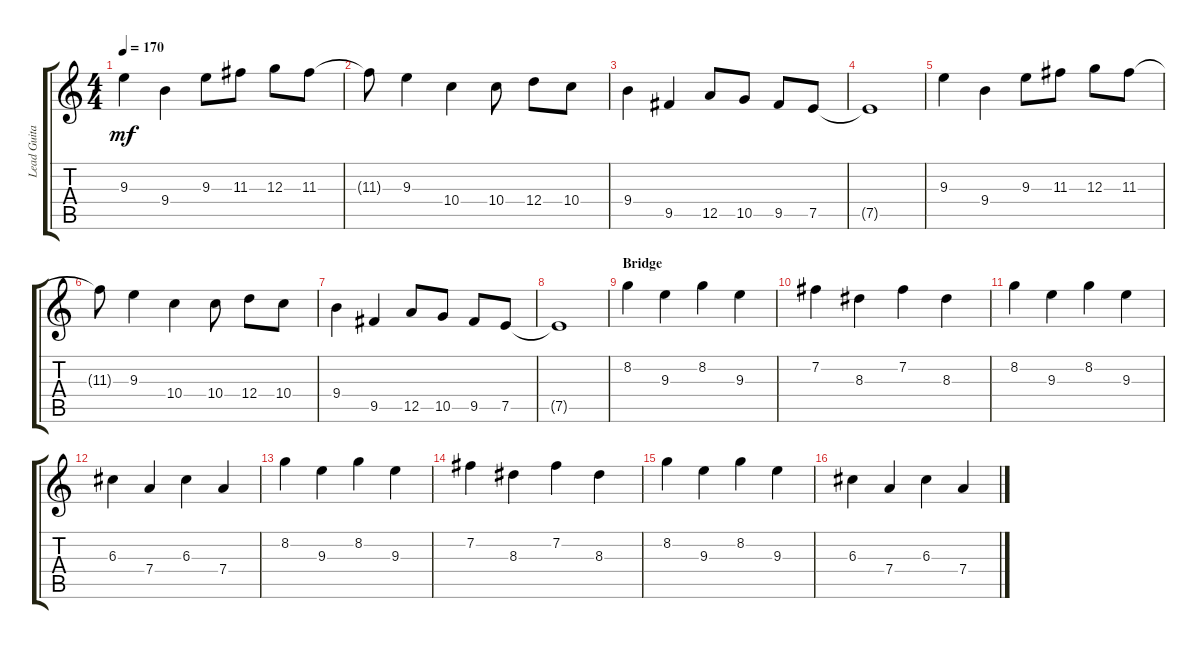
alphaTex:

\track ("Lead Guitar" "Lead Guita") {instrument overdrivenguitar}
\staff {score tabs}
\tuning (E4 B3 G3 D3 A2 E2) {hide}
\ts (4 4)
\tempo 170
\clef g2
\ks c
9.3.4{dy mf} 9.4.4 9.3.8 11.3.8 12.3.8 11.3.8 |
11.3{t}.8 9.3.4 10.4.4 10.4.8 12.4.8 10.4.8 |
9.4.4 9.5.4 12.5.8 10.5.8 9.5.8 7.5.8 |
7.5{t}.1 |
9.3.4 9.4.4 9.3.8 11.3.8 12.3.8 11.3.8 |
11.3{t}.8 9.3.4 10.4.4 10.4.8 12.4.8 10.4.8 |
9.4.4 9.5.4 12.5.8 10.5.8 9.5.8 7.5.8 |
7.5{t}.1 |
\section ("" "Bridge")
8.2.4 9.3.4 8.2.4 9.3.4 |
7.2.4 8.3.4 7.2.4 8.3.4 |
8.2.4 9.3.4 8.2.4 9.3.4 |
6.3.4 7.4.4 6.3.4 7.4.4 |
8.2.4 9.3.4 8.2.4 9.3.4 |
7.2.4 8.3.4 7.2.4 8.3.4 |
8.2.4 9.3.4 8.2.4 9.3.4 |
6.3.4 7.4.4 6.3.4 7.4.4
